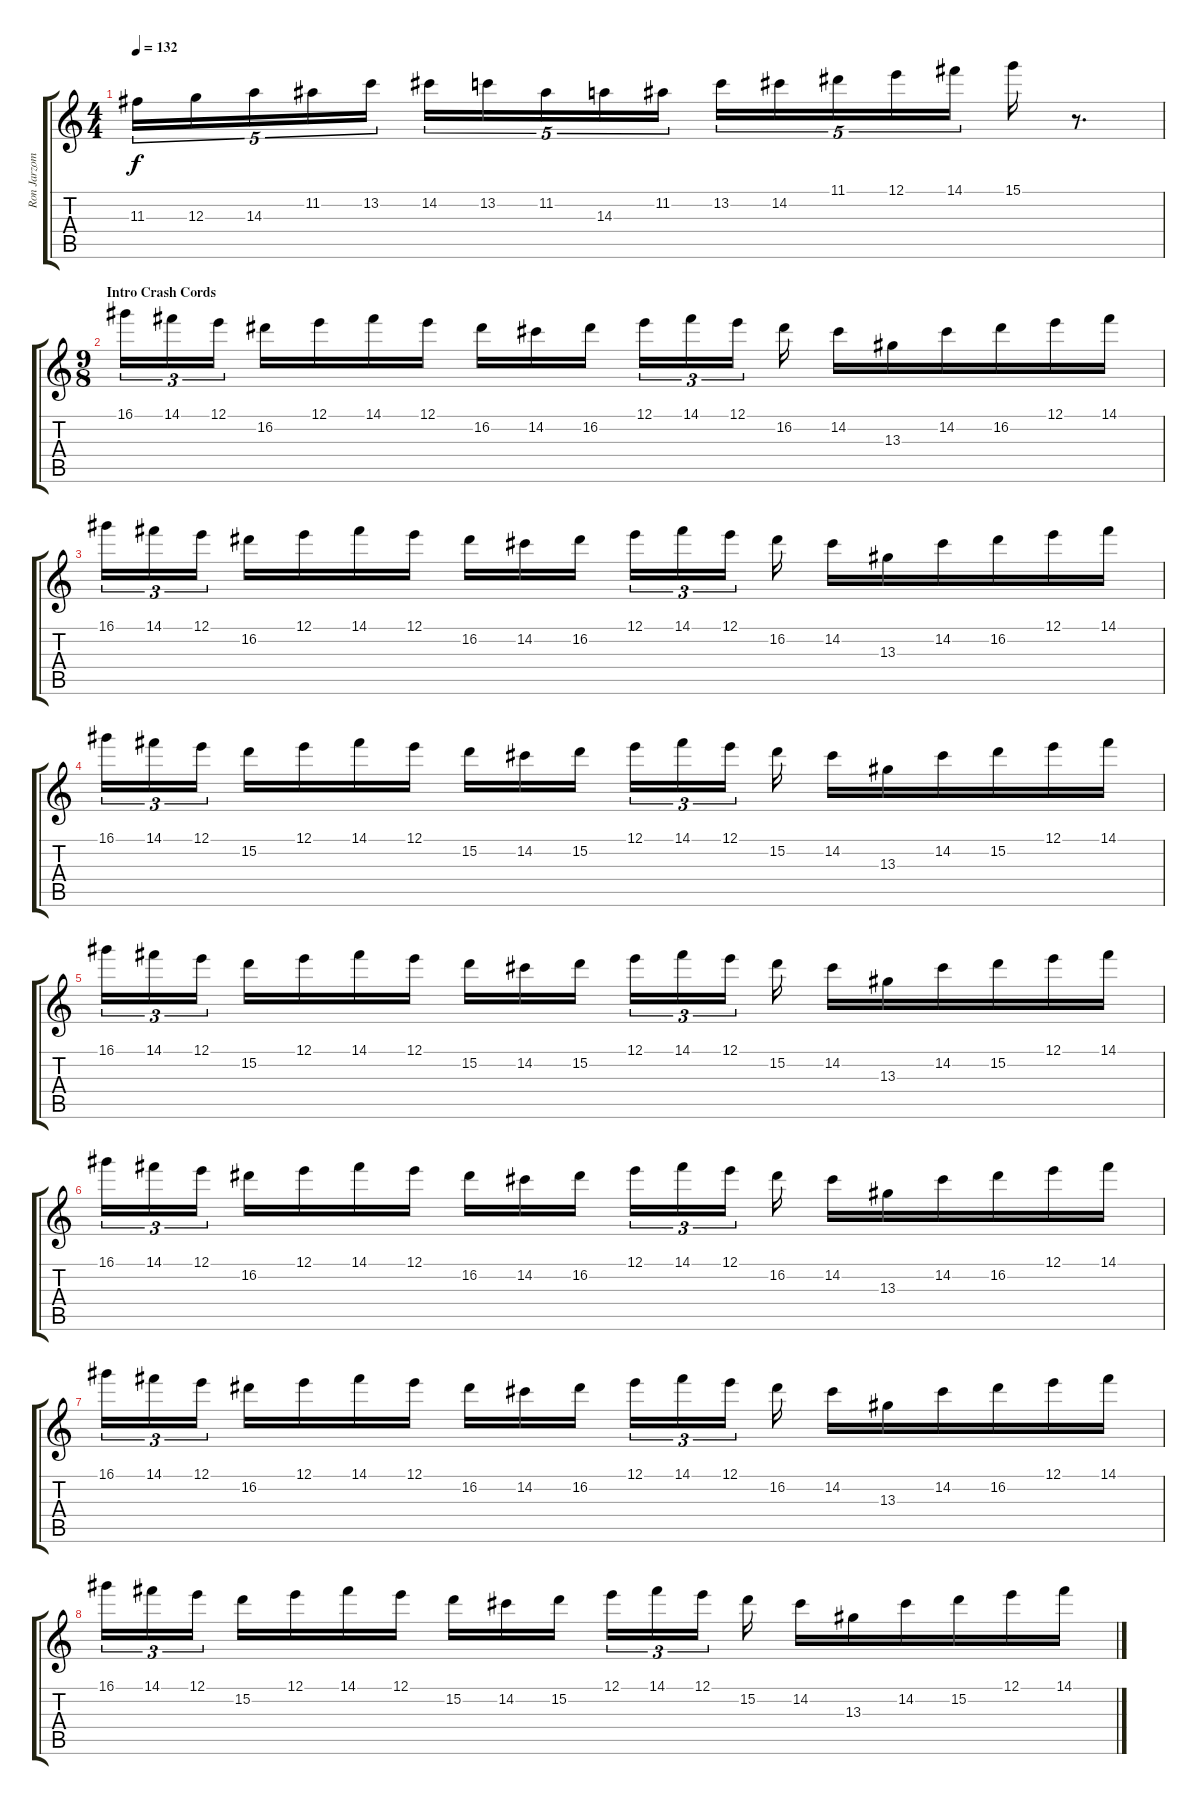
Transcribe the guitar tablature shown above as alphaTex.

\track ("Ron Jarzombek" "Ron Jarzom") {instrument distortionguitar}
\staff {score tabs}
\tuning (E4 B3 G3 D3 A2 E2) {hide}
\ts (4 4)
\tempo 132
\clef g2
\ks c
11.3.16{tu (5 4) dy f} 12.3.16{tu (5 4)} 14.3.16{tu (5 4)} 11.2.16{tu (5 4)} 13.2.16{tu (5 4)} 14.2.16{tu (5 4)} 13.2.16{tu (5 4)} 11.2.16{tu (5 4)} 14.3.16{tu (5 4)} 11.2.16{tu (5 4)} 13.2.16{tu (5 4)} 14.2.16{tu (5 4)} 11.1.16{tu (5 4)} 12.1.16{tu (5 4)} 14.1.16{tu (5 4)} 15.1.16 r.8{d} |
\ts (9 8)
\section ("" "Intro Crash Cords")
16.1.16{tu (3 2) balance 0} 14.1.16{tu (3 2)} 12.1.16{tu (3 2)} 16.2.16 12.1.16 14.1.16 12.1.16 16.2.16 14.2.16 16.2.16 12.1.16{tu (3 2)} 14.1.16{tu (3 2)} 12.1.16{tu (3 2)} 16.2.16 14.2.16 13.3.16 14.2.16 16.2.16 12.1.16 14.1.16 |
16.1.16{tu (3 2)} 14.1.16{tu (3 2)} 12.1.16{tu (3 2)} 16.2.16 12.1.16 14.1.16 12.1.16 16.2.16 14.2.16 16.2.16 12.1.16{tu (3 2)} 14.1.16{tu (3 2)} 12.1.16{tu (3 2)} 16.2.16 14.2.16 13.3.16 14.2.16 16.2.16 12.1.16 14.1.16 |
16.1.16{tu (3 2)} 14.1.16{tu (3 2)} 12.1.16{tu (3 2)} 15.2.16 12.1.16 14.1.16 12.1.16 15.2.16 14.2.16 15.2.16 12.1.16{tu (3 2)} 14.1.16{tu (3 2)} 12.1.16{tu (3 2)} 15.2.16 14.2.16 13.3.16 14.2.16 15.2.16 12.1.16 14.1.16 |
16.1.16{tu (3 2)} 14.1.16{tu (3 2)} 12.1.16{tu (3 2)} 15.2.16 12.1.16 14.1.16 12.1.16 15.2.16 14.2.16 15.2.16 12.1.16{tu (3 2)} 14.1.16{tu (3 2)} 12.1.16{tu (3 2)} 15.2.16 14.2.16 13.3.16 14.2.16 15.2.16 12.1.16 14.1.16 |
16.1.16{tu (3 2) balance 0} 14.1.16{tu (3 2)} 12.1.16{tu (3 2)} 16.2.16 12.1.16 14.1.16 12.1.16 16.2.16 14.2.16 16.2.16 12.1.16{tu (3 2)} 14.1.16{tu (3 2)} 12.1.16{tu (3 2)} 16.2.16 14.2.16 13.3.16 14.2.16 16.2.16 12.1.16 14.1.16 |
16.1.16{tu (3 2)} 14.1.16{tu (3 2)} 12.1.16{tu (3 2)} 16.2.16 12.1.16 14.1.16 12.1.16 16.2.16 14.2.16 16.2.16 12.1.16{tu (3 2)} 14.1.16{tu (3 2)} 12.1.16{tu (3 2)} 16.2.16 14.2.16 13.3.16 14.2.16 16.2.16 12.1.16 14.1.16 |
16.1.16{tu (3 2)} 14.1.16{tu (3 2)} 12.1.16{tu (3 2)} 15.2.16 12.1.16 14.1.16 12.1.16 15.2.16 14.2.16 15.2.16 12.1.16{tu (3 2)} 14.1.16{tu (3 2)} 12.1.16{tu (3 2)} 15.2.16 14.2.16 13.3.16 14.2.16 15.2.16 12.1.16 14.1.16
